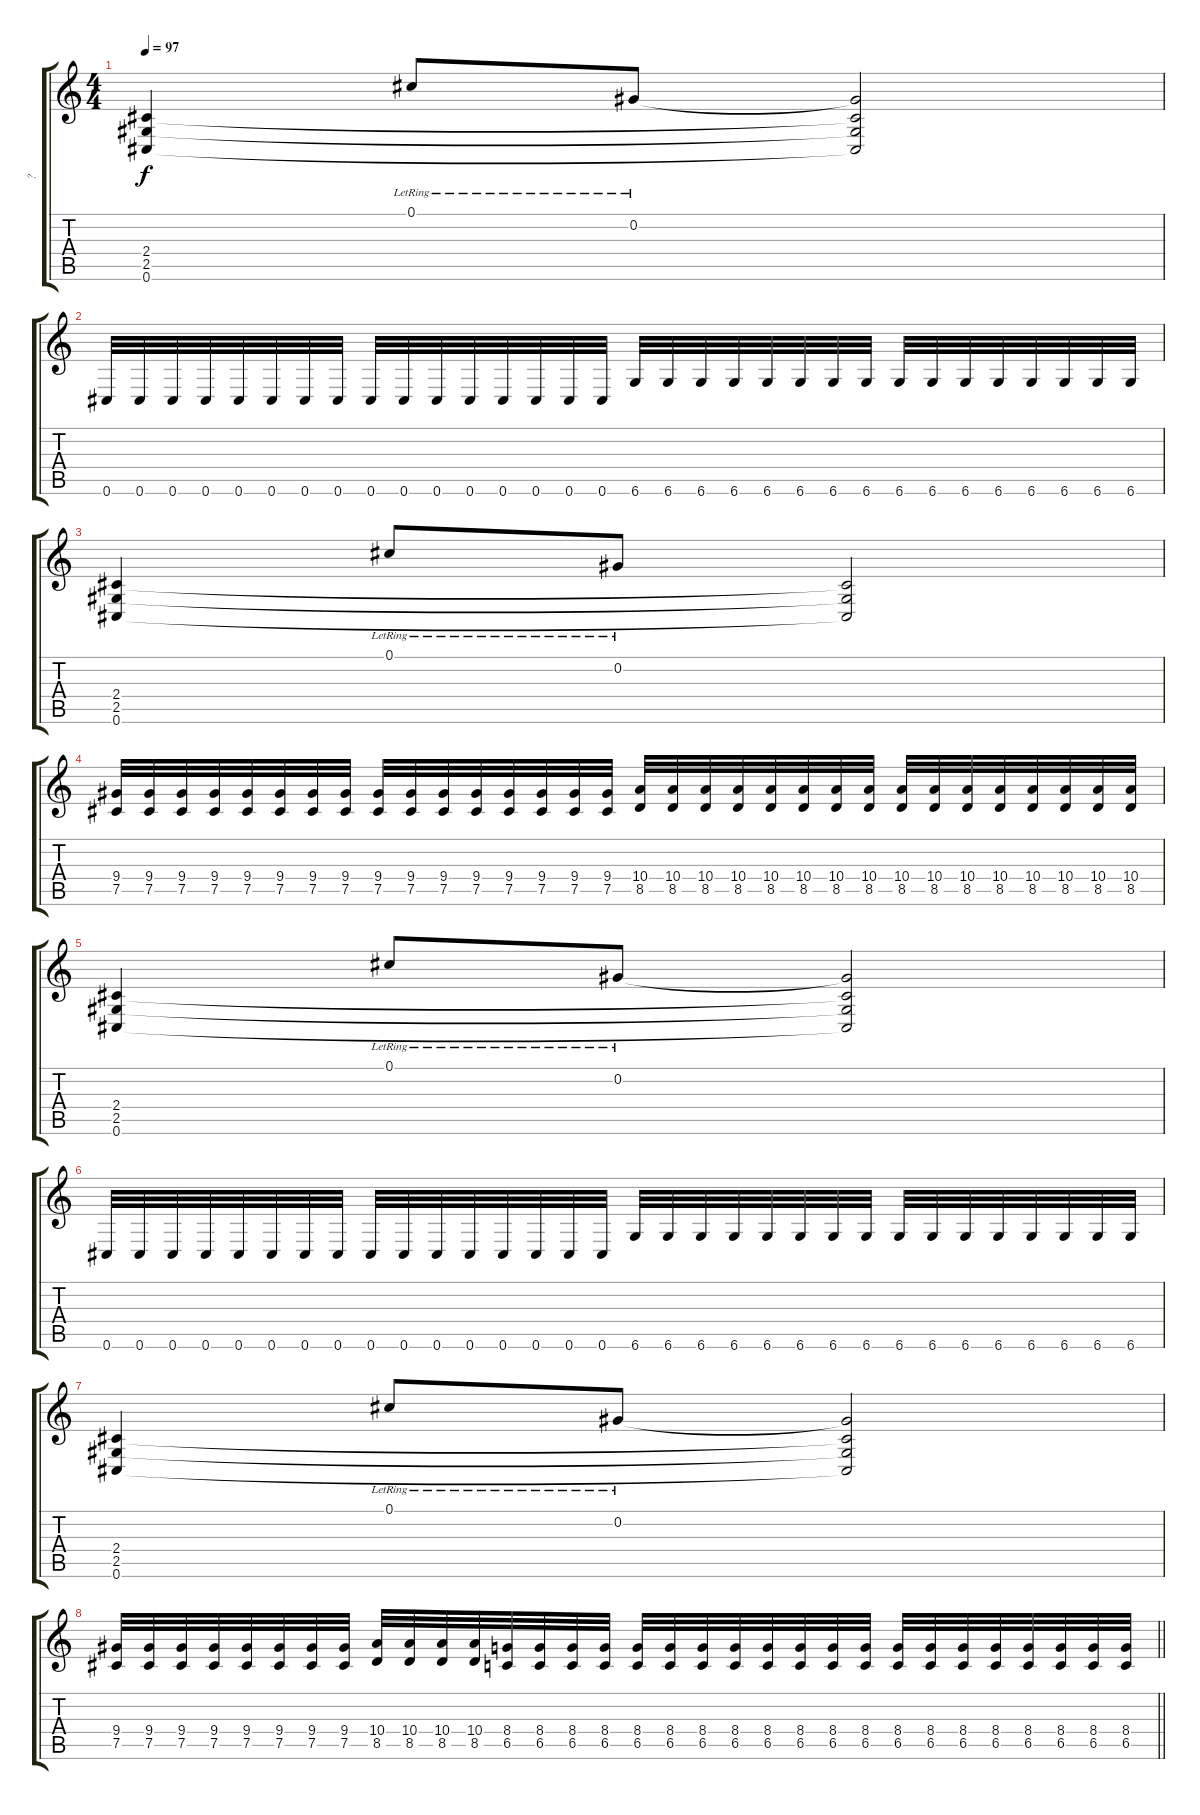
\track ("?" "?") {instrument distortionguitar}
\staff {score tabs}
\tuning (Db4 Ab3 E3 B2 Gb2 Db2) {hide}
\ts (4 4)
\tempo 97
\clef g2
\ks c
(2.4 2.5 0.6).4{dy f} 0.1{lr}.8 0.2{lr}.8 (0.2{t} 2.4{t} 2.5{t} 0.6{t}).2 |
0.6.32 0.6.32 0.6.32 0.6.32 0.6.32 0.6.32 0.6.32 0.6.32 0.6.32 0.6.32 0.6.32 0.6.32 0.6.32 0.6.32 0.6.32 0.6.32 6.6.32 6.6.32 6.6.32 6.6.32 6.6.32 6.6.32 6.6.32 6.6.32 6.6.32 6.6.32 6.6.32 6.6.32 6.6.32 6.6.32 6.6.32 6.6.32 |
(2.4 2.5 0.6).4 0.1{lr}.8 0.2{lr}.8 (2.4{t} 2.5{t} 0.6{t}).2 |
(9.4 7.5).32 (9.4 7.5).32 (9.4 7.5).32 (9.4 7.5).32 (9.4 7.5).32 (9.4 7.5).32 (9.4 7.5).32 (9.4 7.5).32 (9.4 7.5).32 (9.4 7.5).32 (9.4 7.5).32 (9.4 7.5).32 (9.4 7.5).32 (9.4 7.5).32 (9.4 7.5).32 (9.4 7.5).32 (10.4 8.5).32 (10.4 8.5).32 (10.4 8.5).32 (10.4 8.5).32 (10.4 8.5).32 (10.4 8.5).32 (10.4 8.5).32 (10.4 8.5).32 (10.4 8.5).32 (10.4 8.5).32 (10.4 8.5).32 (10.4 8.5).32 (10.4 8.5).32 (10.4 8.5).32 (10.4 8.5).32 (10.4 8.5).32 |
(2.4 2.5 0.6).4 0.1{lr}.8 0.2{lr}.8 (0.2{t} 2.4{t} 2.5{t} 0.6{t}).2 |
0.6.32 0.6.32 0.6.32 0.6.32 0.6.32 0.6.32 0.6.32 0.6.32 0.6.32 0.6.32 0.6.32 0.6.32 0.6.32 0.6.32 0.6.32 0.6.32 6.6.32 6.6.32 6.6.32 6.6.32 6.6.32 6.6.32 6.6.32 6.6.32 6.6.32 6.6.32 6.6.32 6.6.32 6.6.32 6.6.32 6.6.32 6.6.32 |
(2.4 2.5 0.6).4 0.1{lr}.8 0.2{lr}.8 (0.2{t} 2.4{t} 2.5{t} 0.6{t}).2 |
\barLineRight lightlight
(9.4 7.5).32 (9.4 7.5).32 (9.4 7.5).32 (9.4 7.5).32 (9.4 7.5).32 (9.4 7.5).32 (9.4 7.5).32 (9.4 7.5).32 (10.4 8.5).32 (10.4 8.5).32 (10.4 8.5).32 (10.4 8.5).32 (8.4 6.5).32 (8.4 6.5).32 (8.4 6.5).32 (8.4 6.5).32 (8.4 6.5).32 (8.4 6.5).32 (8.4 6.5).32 (8.4 6.5).32 (8.4 6.5).32 (8.4 6.5).32 (8.4 6.5).32 (8.4 6.5).32 (8.4 6.5).32 (8.4 6.5).32 (8.4 6.5).32 (8.4 6.5).32 (8.4 6.5).32 (8.4 6.5).32 (8.4 6.5).32 (8.4 6.5).32
